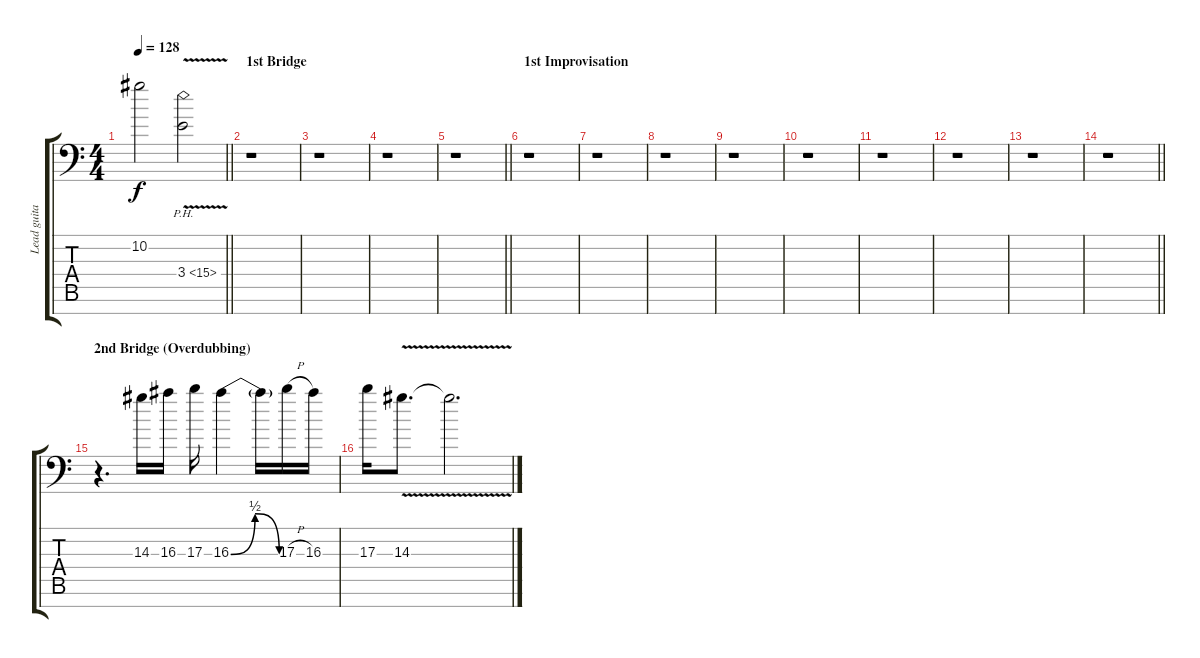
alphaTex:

\track ("Lead guitar 2" "Lead guita") {instrument overdrivenguitar}
\staff {score tabs}
\tuning (Eb4 Bb3 Gb3 Db3 Ab2 Eb2 Bb1) {hide}
\ts (4 4)
\tempo 128
\clef f4
\barLineRight lightlight
\ks c
10.2{t}.2{dy f} 3.4{ph 12 v}.2 |
\section ("" "1st Bridge")
r.1 |
r.1 |
r.1 |
\barLineRight lightlight
r.1 |
\section ("" "1st Improvisation")
r.1 |
r.1 |
r.1 |
r.1 |
r.1 |
r.1 |
r.1 |
r.1 |
\barLineRight lightlight
r.1 |
\section ("" "2nd Bridge (Overdubbing)")
r.4{d} 14.3.16 16.3.16 17.3.16 16.3{be (bendrelease 0 0 15 2 45 2 60 0)}.4 16.3{t}.16 17.3{h}.16 16.3.16 |
17.3.16 14.3{v}.8{d} 14.3{t}.2{d}
